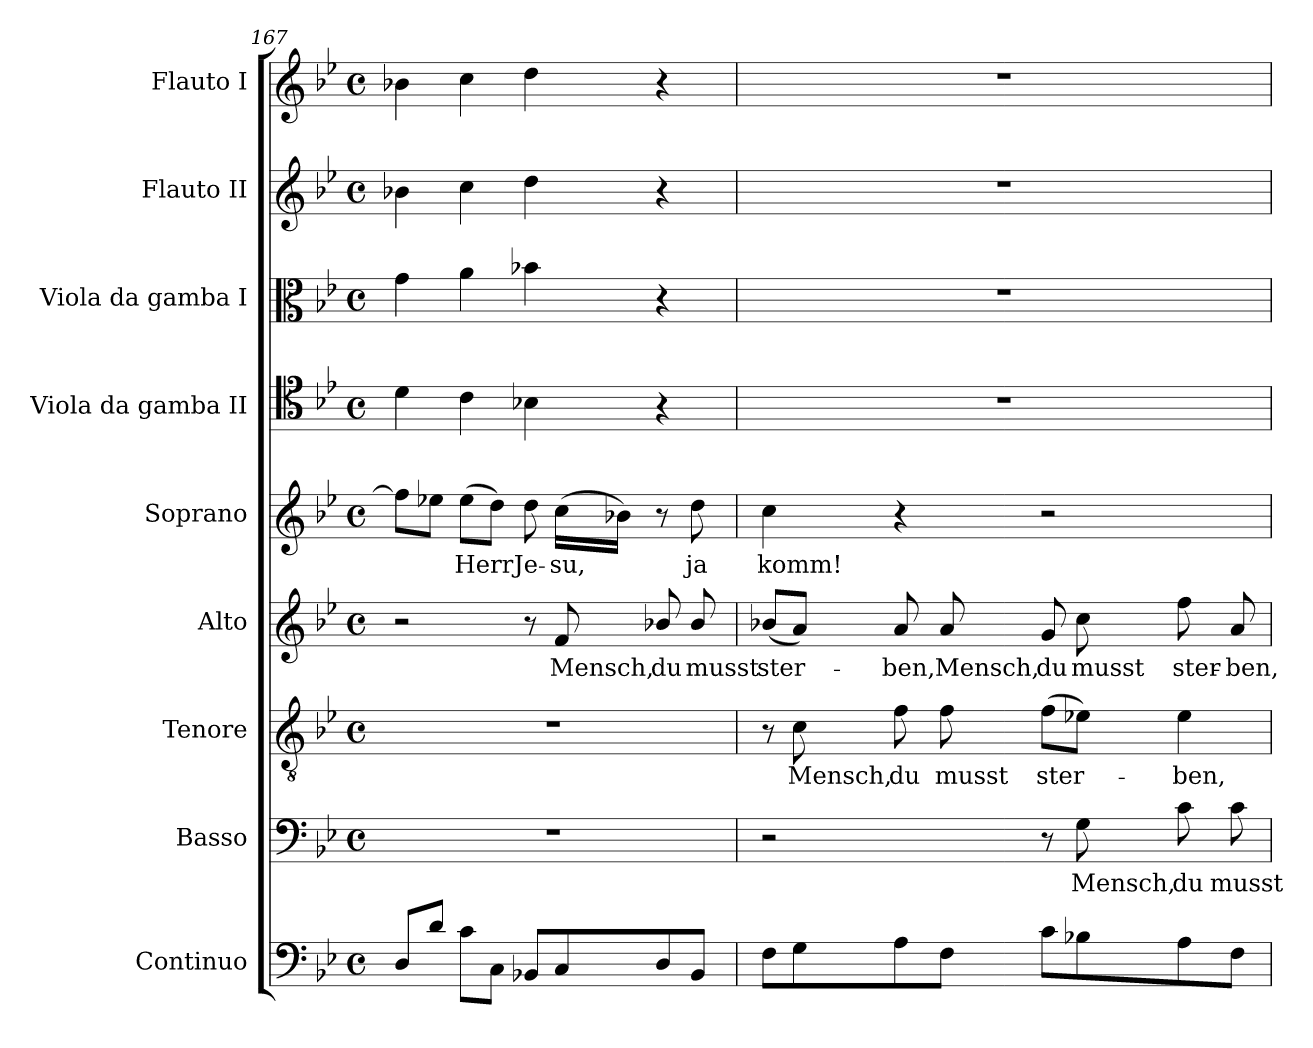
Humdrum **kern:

**kern	**kern	**text	**kern	**text	**kern	**text	**kern	**text	**kern	**kern	**kern	**kern
*part9	*part8	*part8	*part7	*part7	*part6	*part6	*part5	*part5	*part4	*part3	*part2	*part1
*staff9	*staff8	*staff8	*staff7	*staff7	*staff6	*staff6	*staff5	*staff5	*staff4	*staff3	*staff2	*staff1
*I"Continuo	*I"Basso	*	*I"Tenore	*	*I"Alto	*	*I"Soprano	*	*I"Viola da gamba II	*I"Viola da gamba I	*I"Flauto II	*I"Flauto I
!!LO:LB:g=z
*clefF4	*clefF4	*	*clefGv2	*	*clefG2	*	*clefG2	*	*clefC4	*clefC3	*clefG2	*clefG2
*	*	*	*ITrd7c12	*	*	*	*	*	*	*	*	*
*k[b-e-]	*k[b-e-]	*	*k[b-e-]	*	*k[b-e-]	*	*k[b-e-]	*	*k[b-e-]	*k[b-e-]	*k[b-e-]	*k[b-e-]
*B-:	*B-:	*	*B-:	*	*B-:	*	*B-:	*	*B-:	*B-:	*B-:	*B-:
*M4/4	*M4/4	*	*M4/4	*	*M4/4	*	*M4/4	*	*M4/4	*M4/4	*M4/4	*M4/4
*met(c)	*met(c)	*	*met(c)	*	*met(c)	*	*met(c)	*	*met(c)	*met(c)	*met(c)	*met(c)
=167	=167	=167	=167	=167	=167	=167	=167	=167	=167	=167	=167	=167
8Di/L	1r	.	1r	.	2r	.	8ffi\L]	.	4di\	4gi\	4b-Xi\	4b-Xi\
8di/J	.	.	.	.	.	.	8ee-Xi\J	.	.	.	.	.
!	!	!	!	!	!	!	!	!LO:LY:b:color=#000000	!	!	!	!
8ci\L	.	.	.	.	.	.	(8ee-i\L	Herr	4ci\	4ai\	4cci\	4cci\
8Ci\J	.	.	.	.	.	.	8ddi\J)	.	.	.	.	.
!	!	!	!	!	!	!	!	!LO:LY:b:color=#000000	!	!	!	!
8BB-Xi/L	.	.	.	.	8r	.	8ddi\	Je-	4B-Xi\	4b-Xi\	4ddi\	4ddi\
!	!	!	!	!	!	!LO:LY:b:color=#000000	!	!	!	!	!	!
!	!	!	!	!	!	!	!	!LO:LY:b:color=#000000	!	!	!	!
8Ci/	.	.	.	.	8fi/	Mensch,	(16cci\LL	-su,	.	.	.	.
.	.	.	.	.	.	.	16b-Xi\JJ)	.	.	.	.	.
!	!	!	!	!	!	!LO:LY:b:color=#000000	!	!	!	!	!	!
8Di/	.	.	.	.	8b-Xi/	du	8r	.	4r	4r	4r	4r
!	!	!	!	!	!	!LO:LY:b:color=#000000	!	!	!	!	!	!
!	!	!	!	!	!	!	!	!LO:LY:b:color=#000000	!	!	!	!
8BB-i/J	.	.	.	.	8b-i/	musst	8ddi\	ja	.	.	.	.
=168	=168	=168	=168	=168	=168	=168	=168	=168	=168	=168	=168	=168
!	!	!	!	!	!	!LO:LY:b:color=#000000	!	!	!	!	!	!
!	!	!	!	!	!	!	!	!LO:LY:b:color=#000000	!	!	!	!
8Fi\L	2r	.	8r	.	(8b-Xi/L	ster-	4cci\	komm!	1r	1r	1r	1r
!	!	!	!	!LO:LY:b:color=#000000	!	!	!	!	!	!	!	!
8Gi\	.	.	8Ci\	Mensch,	8ai/J)	.	.	.	.	.	.	.
!	!	!	!	!LO:LY:b:color=#000000	!	!	!	!	!	!	!	!
!	!	!	!	!	!	!LO:LY:b:color=#000000	!	!	!	!	!	!
8Ai\	.	.	8Fi\	du	8ai/	-ben,	4r	.	.	.	.	.
!	!	!	!	!LO:LY:b:color=#000000	!	!	!	!	!	!	!	!
!	!	!	!	!	!	!LO:LY:b:color=#000000	!	!	!	!	!	!
8Fi\J	.	.	8Fi\	musst	8ai/	Mensch,	.	.	.	.	.	.
!	!	!	!	!LO:LY:b:color=#000000	!	!	!	!	!	!	!	!
!	!	!	!	!	!	!LO:LY:b:color=#000000	!	!	!	!	!	!
8ci\L	8r	.	(8Fi\L	ster-	8gi/	du	2r	.	.	.	.	.
!	!	!LO:LY:b:color=#000000	!	!	!	!	!	!	!	!	!	!
!	!	!	!	!	!	!LO:LY:b:color=#000000	!	!	!	!	!	!
8B-Xi\	8Gi\	Mensch,	8E-Xi\J)	.	8cci\	musst	.	.	.	.	.	.
!	!	!LO:LY:b:color=#000000	!	!	!	!	!	!	!	!	!	!
!	!	!	!	!LO:LY:b:color=#000000	!	!	!	!	!	!	!	!
!	!	!	!	!	!	!LO:LY:b:color=#000000	!	!	!	!	!	!
8Ai\	8ci\	du	4E-i\	-ben,	8ffi\	ster-	.	.	.	.	.	.
!	!	!LO:LY:b:color=#000000	!	!	!	!	!	!	!	!	!	!
!	!	!	!	!	!	!LO:LY:b:color=#000000	!	!	!	!	!	!
8Fi\J	8ci\	musst	.	.	8ai/	-ben,	.	.	.	.	.	.
=	=	=	=	=	=	=	=	=	=	=	=	=
*-	*-	*-	*-	*-	*-	*-	*-	*-	*-	*-	*-	*-
